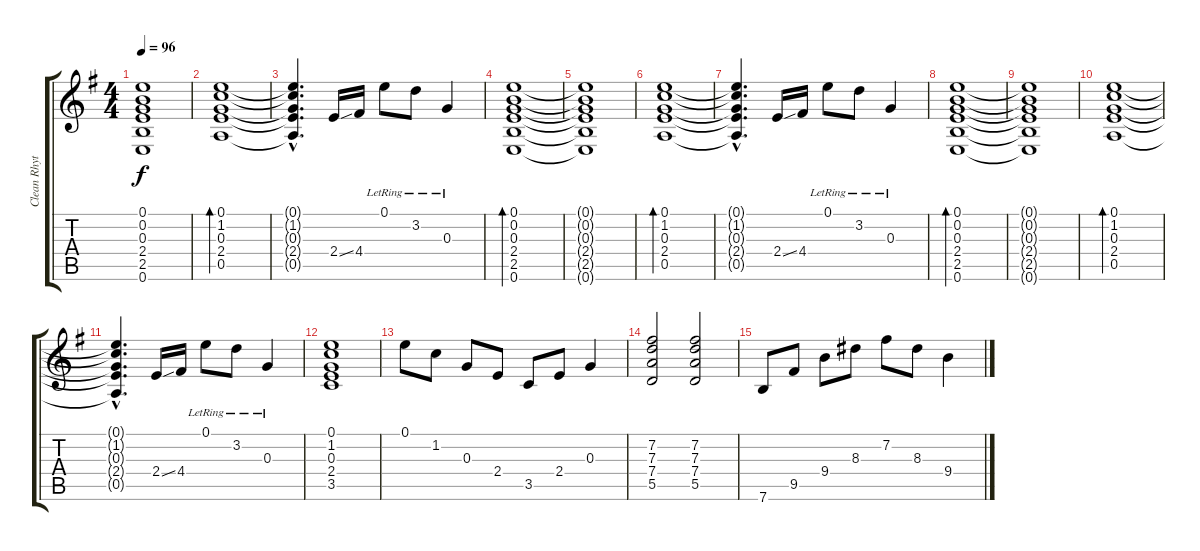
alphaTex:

\track ("Clean Rhythm" "Clean Rhyt") {instrument electricguitarclean}
\staff {score tabs}
\tuning (E4 B3 G3 D3 A2 E2) {hide}
\ts (4 4)
\tempo 96
\clef g2
\ks eminor
(0.1{t} 0.2{t} 0.3{t} 2.4{t} 2.5{t} 0.6{t}).1{dy f} |
(0.1 1.2 0.3 2.4 0.5).1{bd 240} |
(0.1{hac t} 1.2{hac t} 0.3{hac t} 2.4{hac t} 0.5{hac t}).4{d} 2.4{ss}.16 4.4.16 0.1{lr}.8 3.2{lr}.8 0.3{lr}.4 |
(0.1 0.2 0.3 2.4 2.5 0.6).1{bd 240} |
(0.1{t} 0.2{t} 0.3{t} 2.4{t} 2.5{t} 0.6{t}).1 |
(0.1 1.2 0.3 2.4 0.5).1{bd 240} |
(0.1{hac t} 1.2{hac t} 0.3{hac t} 2.4{hac t} 0.5{hac t}).4{d} 2.4{ss}.16 4.4.16 0.1{lr}.8 3.2{lr}.8 0.3{lr}.4 |
(0.1 0.2 0.3 2.4 2.5 0.6).1{bd 240} |
(0.1{t} 0.2{t} 0.3{t} 2.4{t} 2.5{t} 0.6{t}).1 |
(0.1 1.2 0.3 2.4 0.5).1{bd 240} |
(0.1{hac t} 1.2{hac t} 0.3{hac t} 2.4{hac t} 0.5{hac t}).4{d} 2.4{ss}.16 4.4.16 0.1{lr}.8 3.2{lr}.8 0.3{lr}.4 |
(0.1 1.2 0.3 2.4 3.5).1 |
0.1.8 1.2.8 0.3.8 2.4.8 3.5.8 2.4.8 0.3.4 |
(7.2 7.3 7.4 5.5).2 (7.2 7.3 7.4 5.5).2 |
7.6.8 9.5.8 9.4.8 8.3.8 7.2.8 8.3.8 9.4.4
